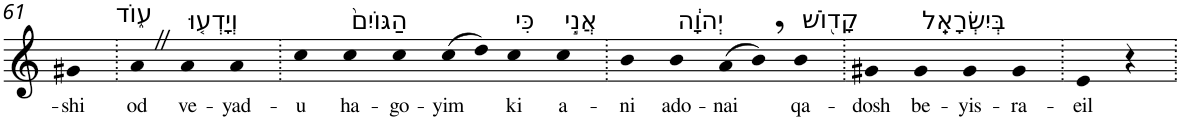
**kern	**text
*part1	*part1
*staff1	*staff1
*I"Piano	*
*I'Pno	*
!!LO:PB:g=z
*clefG2	*
*k[]	*
=61	=61
!	!LO:LY:b
4g#X	-shi
=62.	=62.
!LO:TX:a:t=ע֑וֹד	!
!	!LO:LY:b
4aZ	od
!LO:TX:a:t=וְיָדְע֤וּ	!
!	!LO:LY:b
4a	ve-
!	!LO:LY:b
4a	-yad-
=63.	=63.
!	!LO:LY:b
4cc	-u
!LO:TX:a:t=הַגּוֹיִם֙	!
!	!LO:LY:b
4cc	ha-
!	!LO:LY:b
4cc	-go-
!	!LO:LY:b
(>8cc	-yim
8dd)	.
!LO:TX:a:t=כִּי	!
!	!LO:LY:b
4cc	ki
!LO:TX:a:t=אֲנִ֣י	!
!	!LO:LY:b
4cc	a-
=64.	=64.
!	!LO:LY:b
4b	-ni
!LO:TX:a:t=יְהוָ֔ה	!
!	!LO:LY:b
4b	ado-
!	!LO:LY:b
(>8a	-nai
8b,)	.
!LO:TX:a:t=קָד֖וֹשׁ	!
!	!LO:LY:b
4b	qa-
=65.	=65.
!	!LO:LY:b
4g#X	-dosh
!LO:TX:a:t=בְּיִשְׂרָאֵֽל	!
!	!LO:LY:b
4g#	be-
!	!LO:LY:b
4g#	-yis-
!	!LO:LY:b
4g#	-ra-
=66.	=66.
!	!LO:LY:b
4e	-eil
4r	.
=.	=.
*-	*-
